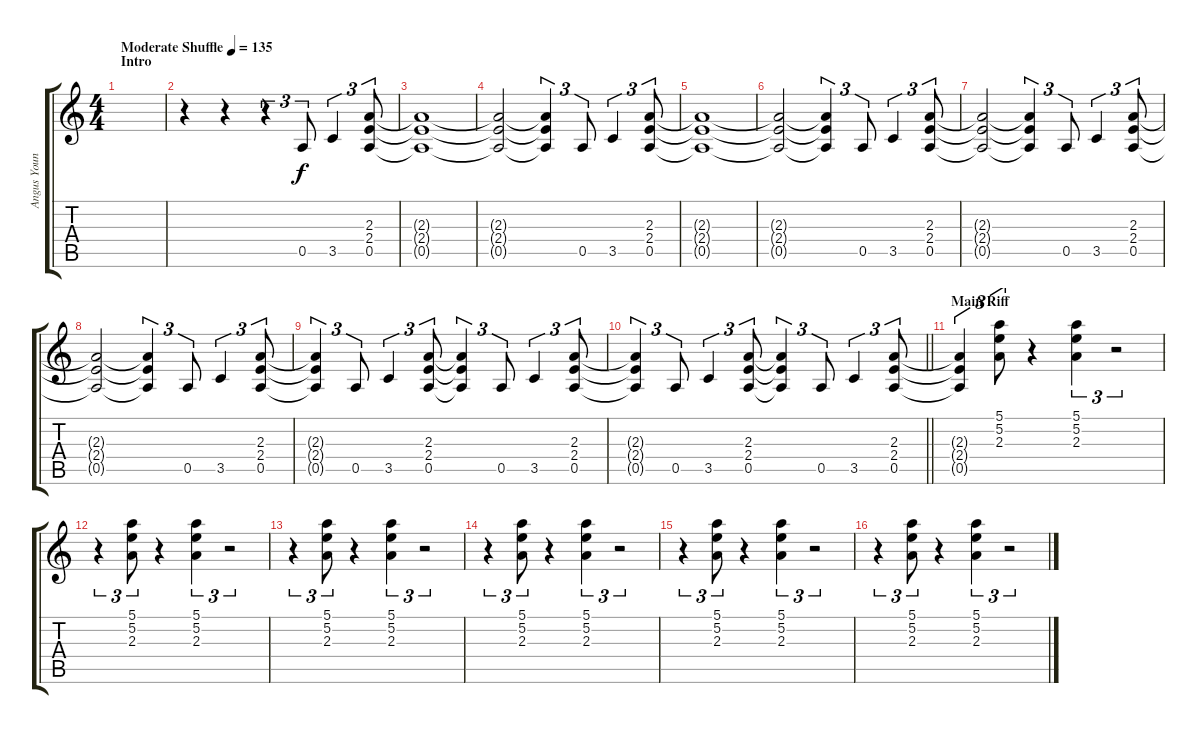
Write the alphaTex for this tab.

\track ("Angus Young" "Angus Youn") {instrument overdrivenguitar}
\staff {score tabs}
\tuning (E4 B3 G3 D3 A2 E2) {hide}
\ts (4 4)
\section ("" "Intro")
\tempo (135 "Moderate Shuffle")
\clef g2
\ks c
|
r.4 r.4 r.4{tu (3 2)} 0.5.8{tu (3 2)} 3.5.4{tu (3 2)} (2.3 2.4 0.5).8{tu (3 2)} |
(2.3{t} 2.4{t} 0.5{t}).1 |
(2.3{t} 2.4{t} 0.5{t}).2 (2.3{t} 2.4{t} 0.5{t}).4{tu (3 2)} 0.5.8{tu (3 2)} 3.5.4{tu (3 2)} (2.3 2.4 0.5).8{tu (3 2)} |
(2.3{t} 2.4{t} 0.5{t}).1 |
(2.3{t} 2.4{t} 0.5{t}).2 (2.3{t} 2.4{t} 0.5{t}).4{tu (3 2)} 0.5.8{tu (3 2)} 3.5.4{tu (3 2)} (2.3 2.4 0.5).8{tu (3 2)} |
(2.3{t} 2.4{t} 0.5{t}).2 (2.3{t} 2.4{t} 0.5{t}).4{tu (3 2)} 0.5.8{tu (3 2)} 3.5.4{tu (3 2)} (2.3 2.4 0.5).8{tu (3 2)} |
(2.3{t} 2.4{t} 0.5{t}).2 (2.3{t} 2.4{t} 0.5{t}).4{tu (3 2)} 0.5.8{tu (3 2)} 3.5.4{tu (3 2)} (2.3 2.4 0.5).8{tu (3 2)} |
(2.3{t} 2.4{t} 0.5{t}).4{tu (3 2)} 0.5.8{tu (3 2)} 3.5.4{tu (3 2)} (2.3 2.4 0.5).8{tu (3 2)} (2.3{t} 2.4{t} 0.5{t}).4{tu (3 2)} 0.5.8{tu (3 2)} 3.5.4{tu (3 2)} (2.3 2.4 0.5).8{tu (3 2)} |
\barLineRight lightlight
(2.3{t} 2.4{t} 0.5{t}).4{tu (3 2)} 0.5.8{tu (3 2)} 3.5.4{tu (3 2)} (2.3 2.4 0.5).8{tu (3 2)} (2.3{t} 2.4{t} 0.5{t}).4{tu (3 2)} 0.5.8{tu (3 2)} 3.5.4{tu (3 2)} (2.3 2.4 0.5).8{tu (3 2)} |
\section ("" "Main Riff")
(2.3{t} 2.4{t} 0.5{t}).4{tu (3 2)} (5.1 5.2 2.3).8{tu (3 2)} r.4 (5.1 5.2 2.3).4{tu (3 2)} r.2{tu (3 2)} |
r.4{tu (3 2)} (5.1 5.2 2.3).8{tu (3 2)} r.4 (5.1 5.2 2.3).4{tu (3 2)} r.2{tu (3 2)} |
r.4{tu (3 2)} (5.1 5.2 2.3).8{tu (3 2)} r.4 (5.1 5.2 2.3).4{tu (3 2)} r.2{tu (3 2)} |
r.4{tu (3 2)} (5.1 5.2 2.3).8{tu (3 2)} r.4 (5.1 5.2 2.3).4{tu (3 2)} r.2{tu (3 2)} |
r.4{tu (3 2)} (5.1 5.2 2.3).8{tu (3 2)} r.4 (5.1 5.2 2.3).4{tu (3 2)} r.2{tu (3 2)} |
r.4{tu (3 2)} (5.1 5.2 2.3).8{tu (3 2)} r.4 (5.1 5.2 2.3).4{tu (3 2)} r.2{tu (3 2)}
